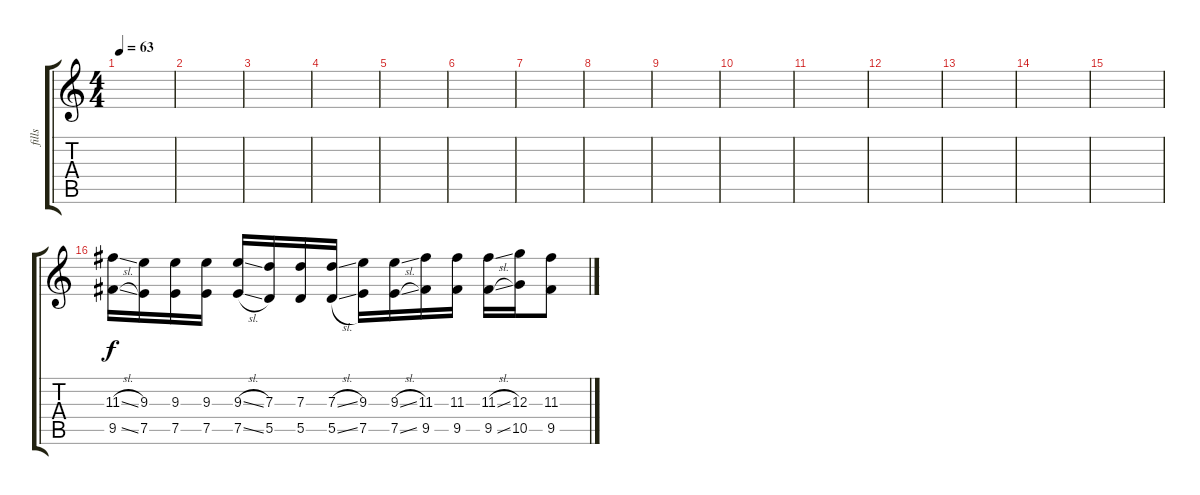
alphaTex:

\track ("fills" "fills") {instrument distortionguitar}
\staff {score tabs}
\tuning (E4 B3 G3 D3 A2 D2) {hide}
\ts (4 4)
\tempo 63
\clef g2
\ks c
|
|
|
|
|
|
|
|
|
|
|
|
|
|
|
(11.3{sl} 9.5{sl}).16 (9.3 7.5).16 (9.3 7.5).16 (9.3 7.5).16 (9.3{sl} 7.5{sl}).16 (7.3 5.5).16 (7.3 5.5).16 (7.3{sl} 5.5{sl}).16 (9.3 7.5).16 (9.3{sl} 7.5{sl}).16 (11.3 9.5).16 (11.3 9.5).16 (11.3{sl} 9.5{sl}).16 (12.3 10.5).16 (11.3 9.5).8
